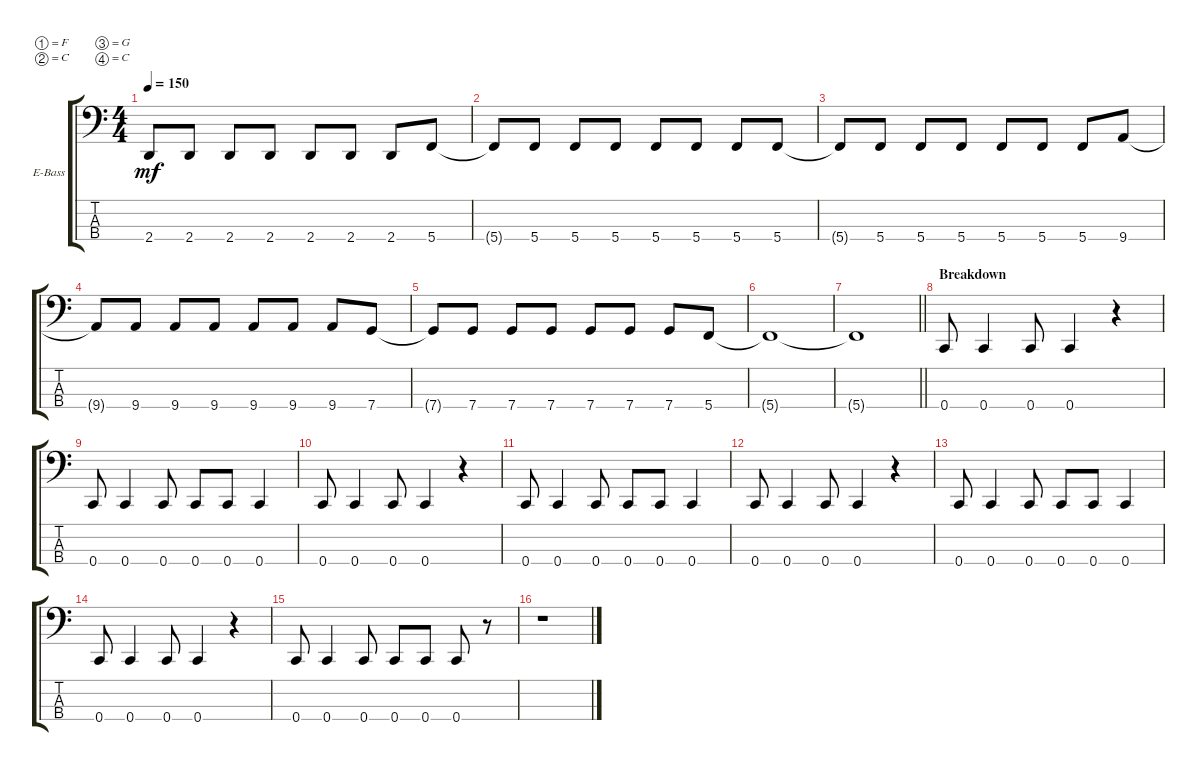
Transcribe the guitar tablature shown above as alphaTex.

\defaultSystemsLayout 4
\bracketExtendMode groupsimilarinstruments
\firstSystemTrackNameOrientation horizontal
\otherSystemsTrackNameOrientation horizontal
\track ("Bass" "E-Bass") {instrument electricbassfinger}
\staff {score tabs}
\tuning (F2 C2 G1 C1)
\ts (4 4)
\tempo 150
\clef f4
\scale
0.333333
\ks c
2.4{t}.8{dy mf} 2.4.8 2.4.8 2.4.8 2.4.8 2.4.8 2.4.8 5.4.8 |
\scale
0.333333 5.4{t}.8 5.4.8 5.4.8 5.4.8 5.4.8 5.4.8 5.4.8 5.4.8 |
\scale
0.333333 5.4{t}.8 5.4.8 5.4.8 5.4.8 5.4.8 5.4.8 5.4.8 9.4.8 |
\scale
0.333333 9.4{t}.8 9.4.8 9.4.8 9.4.8 9.4.8 9.4.8 9.4.8 7.4.8 |
\scale
0.333333 7.4{t}.8 7.4.8 7.4.8 7.4.8 7.4.8 7.4.8 7.4.8 5.4.8 |
\scale
0.333333 5.4{t}.1 |
\scale
0.333333
\barLineRight lightlight
5.4{t}.1 |
\section ("" "Breakdown")
\scale
0.333333 0.4.8 0.4.4 0.4.8 0.4.4 r.4 |
\scale
0.333333 0.4.8 0.4.4 0.4.8 0.4.8 0.4.8 0.4.4 |
\scale
0.333333 0.4.8 0.4.4 0.4.8 0.4.4 r.4 |
\scale
0.333333 0.4.8 0.4.4 0.4.8 0.4.8 0.4.8 0.4.4 |
\scale
0.333333 0.4.8 0.4.4 0.4.8 0.4.4 r.4 |
\scale
0.333333 0.4.8 0.4.4 0.4.8 0.4.8 0.4.8 0.4.4 |
\scale
0.333333 0.4.8 0.4.4 0.4.8 0.4.4 r.4 |
\scale
0.333333 0.4.8 0.4.4 0.4.8 0.4.8 0.4.8 0.4.8 r.8 |
\scale
0.333333 r.1
